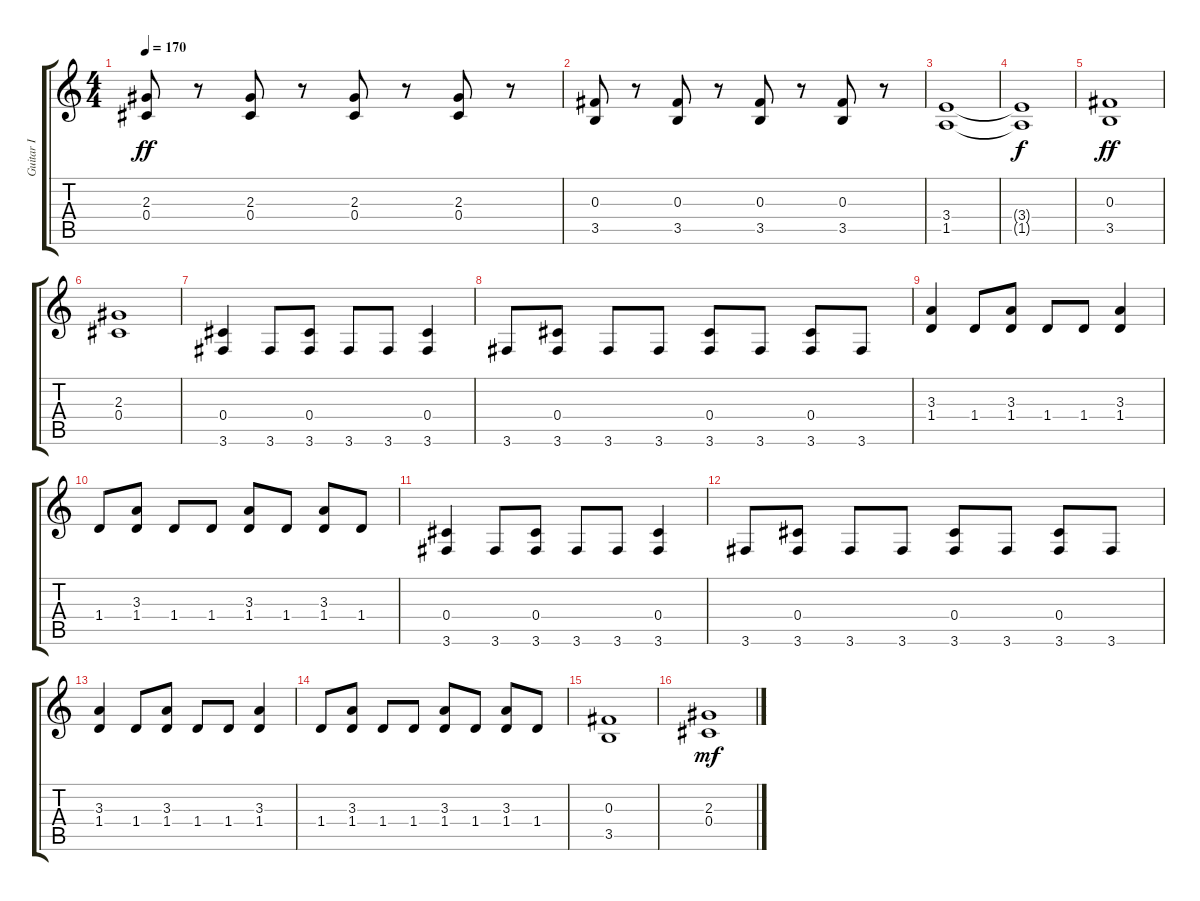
\track ("Guitar I" "Guitar I") {instrument distortionguitar}
\staff {score tabs}
\tuning (Eb4 Bb3 Gb3 Db3 Ab2 Eb2) {hide}
\ts (4 4)
\tempo 170
\clef g2
\ks c
(2.3 0.4).8{dy ff} r.8 (2.3 0.4).8 r.8 (2.3 0.4).8 r.8 (2.3 0.4).8 r.8 |
(0.3 3.5).8 r.8 (0.3 3.5).8 r.8 (0.3 3.5).8 r.8 (0.3 3.5).8 r.8 |
(3.4 1.5).1 |
(3.4{t} 1.5{t}).1{dy f} |
(0.3 3.5).1{dy ff} |
(2.3 0.4).1 |
(0.4 3.6).4 3.6.8 (0.4 3.6).8 3.6.8 3.6.8 (0.4 3.6).4 |
3.6.8 (0.4 3.6).8 3.6.8 3.6.8 (0.4 3.6).8 3.6.8 (0.4 3.6).8 3.6.8 |
(3.3 1.4).4 1.4.8 (3.3 1.4).8 1.4.8 1.4.8 (3.3 1.4).4 |
1.4.8 (3.3 1.4).8 1.4.8 1.4.8 (3.3 1.4).8 1.4.8 (3.3 1.4).8 1.4.8 |
(0.4 3.6).4 3.6.8 (0.4 3.6).8 3.6.8 3.6.8 (0.4 3.6).4 |
3.6.8 (0.4 3.6).8 3.6.8 3.6.8 (0.4 3.6).8 3.6.8 (0.4 3.6).8 3.6.8 |
(3.3 1.4).4 1.4.8 (3.3 1.4).8 1.4.8 1.4.8 (3.3 1.4).4 |
1.4.8 (3.3 1.4).8 1.4.8 1.4.8 (3.3 1.4).8 1.4.8 (3.3 1.4).8 1.4.8 |
(0.3 3.5).1 |
(2.3 0.4).1{dy mf}
